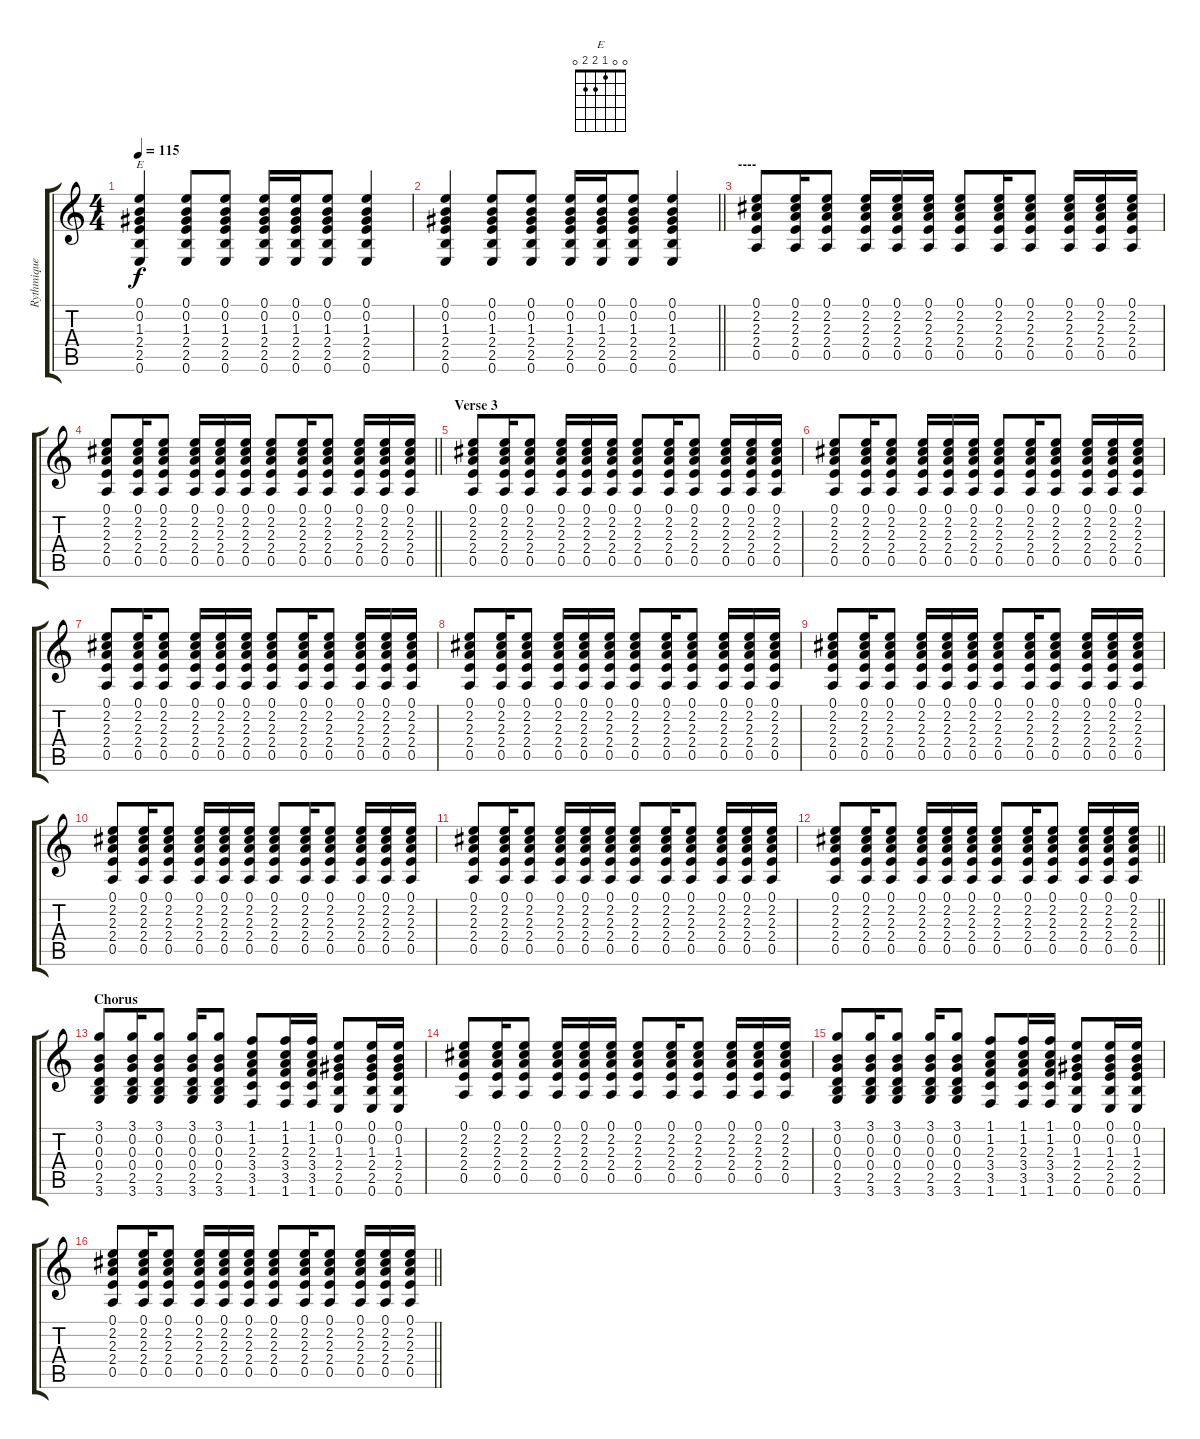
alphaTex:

\track ("Rythmique" "Rythmique") {instrument electricguitarclean}
\staff {score tabs}
\tuning (E4 B3 G3 D3 A2 E2) {hide}
\chord ("E" 0 0 1 2 2 0)
\ts (4 4)
\tempo 115
\clef g2
\ks c
(0.1 0.2 1.3 2.4 2.5 0.6).4{ch "E" dy f} (0.1 0.2 1.3 2.4 2.5 0.6).8 (0.1 0.2 1.3 2.4 2.5 0.6).8 (0.1 0.2 1.3 2.4 2.5 0.6).16 (0.1 0.2 1.3 2.4 2.5 0.6).16 (0.1 0.2 1.3 2.4 2.5 0.6).8 (0.1 0.2 1.3 2.4 2.5 0.6).4 |
\barLineRight lightlight
(0.1 0.2 1.3 2.4 2.5 0.6).4 (0.1 0.2 1.3 2.4 2.5 0.6).8 (0.1 0.2 1.3 2.4 2.5 0.6).8 (0.1 0.2 1.3 2.4 2.5 0.6).16 (0.1 0.2 1.3 2.4 2.5 0.6).16 (0.1 0.2 1.3 2.4 2.5 0.6).8 (0.1 0.2 1.3 2.4 2.5 0.6).4 |
\section ("" "----")
(0.1 2.2 2.3 2.4 0.5).8 (0.1 2.2 2.3 2.4 0.5).16 (0.1 2.2 2.3 2.4 0.5).8 (0.1 2.2 2.3 2.4 0.5).16 (0.1 2.2 2.3 2.4 0.5).16 (0.1 2.2 2.3 2.4 0.5).16 (0.1 2.2 2.3 2.4 0.5).8 (0.1 2.2 2.3 2.4 0.5).16 (0.1 2.2 2.3 2.4 0.5).8 (0.1 2.2 2.3 2.4 0.5).16 (0.1 2.2 2.3 2.4 0.5).16 (0.1 2.2 2.3 2.4 0.5).16 |
\barLineRight lightlight
(0.1 2.2 2.3 2.4 0.5).8 (0.1 2.2 2.3 2.4 0.5).16 (0.1 2.2 2.3 2.4 0.5).8 (0.1 2.2 2.3 2.4 0.5).16 (0.1 2.2 2.3 2.4 0.5).16 (0.1 2.2 2.3 2.4 0.5).16 (0.1 2.2 2.3 2.4 0.5).8 (0.1 2.2 2.3 2.4 0.5).16 (0.1 2.2 2.3 2.4 0.5).8 (0.1 2.2 2.3 2.4 0.5).16 (0.1 2.2 2.3 2.4 0.5).16 (0.1 2.2 2.3 2.4 0.5).16 |
\section ("" "Verse 3")
(0.1 2.2 2.3 2.4 0.5).8 (0.1 2.2 2.3 2.4 0.5).16 (0.1 2.2 2.3 2.4 0.5).8 (0.1 2.2 2.3 2.4 0.5).16 (0.1 2.2 2.3 2.4 0.5).16 (0.1 2.2 2.3 2.4 0.5).16 (0.1 2.2 2.3 2.4 0.5).8 (0.1 2.2 2.3 2.4 0.5).16 (0.1 2.2 2.3 2.4 0.5).8 (0.1 2.2 2.3 2.4 0.5).16 (0.1 2.2 2.3 2.4 0.5).16 (0.1 2.2 2.3 2.4 0.5).16 |
(0.1 2.2 2.3 2.4 0.5).8 (0.1 2.2 2.3 2.4 0.5).16 (0.1 2.2 2.3 2.4 0.5).8 (0.1 2.2 2.3 2.4 0.5).16 (0.1 2.2 2.3 2.4 0.5).16 (0.1 2.2 2.3 2.4 0.5).16 (0.1 2.2 2.3 2.4 0.5).8 (0.1 2.2 2.3 2.4 0.5).16 (0.1 2.2 2.3 2.4 0.5).8 (0.1 2.2 2.3 2.4 0.5).16 (0.1 2.2 2.3 2.4 0.5).16 (0.1 2.2 2.3 2.4 0.5).16 |
(0.1 2.2 2.3 2.4 0.5).8 (0.1 2.2 2.3 2.4 0.5).16 (0.1 2.2 2.3 2.4 0.5).8 (0.1 2.2 2.3 2.4 0.5).16 (0.1 2.2 2.3 2.4 0.5).16 (0.1 2.2 2.3 2.4 0.5).16 (0.1 2.2 2.3 2.4 0.5).8 (0.1 2.2 2.3 2.4 0.5).16 (0.1 2.2 2.3 2.4 0.5).8 (0.1 2.2 2.3 2.4 0.5).16 (0.1 2.2 2.3 2.4 0.5).16 (0.1 2.2 2.3 2.4 0.5).16 |
(0.1 2.2 2.3 2.4 0.5).8 (0.1 2.2 2.3 2.4 0.5).16 (0.1 2.2 2.3 2.4 0.5).8 (0.1 2.2 2.3 2.4 0.5).16 (0.1 2.2 2.3 2.4 0.5).16 (0.1 2.2 2.3 2.4 0.5).16 (0.1 2.2 2.3 2.4 0.5).8 (0.1 2.2 2.3 2.4 0.5).16 (0.1 2.2 2.3 2.4 0.5).8 (0.1 2.2 2.3 2.4 0.5).16 (0.1 2.2 2.3 2.4 0.5).16 (0.1 2.2 2.3 2.4 0.5).16 |
(0.1 2.2 2.3 2.4 0.5).8 (0.1 2.2 2.3 2.4 0.5).16 (0.1 2.2 2.3 2.4 0.5).8 (0.1 2.2 2.3 2.4 0.5).16 (0.1 2.2 2.3 2.4 0.5).16 (0.1 2.2 2.3 2.4 0.5).16 (0.1 2.2 2.3 2.4 0.5).8 (0.1 2.2 2.3 2.4 0.5).16 (0.1 2.2 2.3 2.4 0.5).8 (0.1 2.2 2.3 2.4 0.5).16 (0.1 2.2 2.3 2.4 0.5).16 (0.1 2.2 2.3 2.4 0.5).16 |
(0.1 2.2 2.3 2.4 0.5).8 (0.1 2.2 2.3 2.4 0.5).16 (0.1 2.2 2.3 2.4 0.5).8 (0.1 2.2 2.3 2.4 0.5).16 (0.1 2.2 2.3 2.4 0.5).16 (0.1 2.2 2.3 2.4 0.5).16 (0.1 2.2 2.3 2.4 0.5).8 (0.1 2.2 2.3 2.4 0.5).16 (0.1 2.2 2.3 2.4 0.5).8 (0.1 2.2 2.3 2.4 0.5).16 (0.1 2.2 2.3 2.4 0.5).16 (0.1 2.2 2.3 2.4 0.5).16 |
(0.1 2.2 2.3 2.4 0.5).8 (0.1 2.2 2.3 2.4 0.5).16 (0.1 2.2 2.3 2.4 0.5).8 (0.1 2.2 2.3 2.4 0.5).16 (0.1 2.2 2.3 2.4 0.5).16 (0.1 2.2 2.3 2.4 0.5).16 (0.1 2.2 2.3 2.4 0.5).8 (0.1 2.2 2.3 2.4 0.5).16 (0.1 2.2 2.3 2.4 0.5).8 (0.1 2.2 2.3 2.4 0.5).16 (0.1 2.2 2.3 2.4 0.5).16 (0.1 2.2 2.3 2.4 0.5).16 |
\barLineRight lightlight
(0.1 2.2 2.3 2.4 0.5).8 (0.1 2.2 2.3 2.4 0.5).16 (0.1 2.2 2.3 2.4 0.5).8 (0.1 2.2 2.3 2.4 0.5).16 (0.1 2.2 2.3 2.4 0.5).16 (0.1 2.2 2.3 2.4 0.5).16 (0.1 2.2 2.3 2.4 0.5).8 (0.1 2.2 2.3 2.4 0.5).16 (0.1 2.2 2.3 2.4 0.5).8 (0.1 2.2 2.3 2.4 0.5).16 (0.1 2.2 2.3 2.4 0.5).16 (0.1 2.2 2.3 2.4 0.5).16 |
\section ("" "Chorus")
(3.1 0.2 0.3 0.4 2.5 3.6).8 (3.1 0.2 0.3 0.4 2.5 3.6).16 (3.1 0.2 0.3 0.4 2.5 3.6).8 (3.1 0.2 0.3 0.4 2.5 3.6).16 (3.1 0.2 0.3 0.4 2.5 3.6).8 (1.1 1.2 2.3 3.4 3.5 1.6).8 (1.1 1.2 2.3 3.4 3.5 1.6).16 (1.1 1.2 2.3 3.4 3.5 1.6).16 (0.1 0.2 1.3 2.4 2.5 0.6).8 (0.1 0.2 1.3 2.4 2.5 0.6).16 (0.1 0.2 1.3 2.4 2.5 0.6).16 |
(0.1 2.2 2.3 2.4 0.5).8 (0.1 2.2 2.3 2.4 0.5).16 (0.1 2.2 2.3 2.4 0.5).8 (0.1 2.2 2.3 2.4 0.5).16 (0.1 2.2 2.3 2.4 0.5).16 (0.1 2.2 2.3 2.4 0.5).16 (0.1 2.2 2.3 2.4 0.5).8 (0.1 2.2 2.3 2.4 0.5).16 (0.1 2.2 2.3 2.4 0.5).8 (0.1 2.2 2.3 2.4 0.5).16 (0.1 2.2 2.3 2.4 0.5).16 (0.1 2.2 2.3 2.4 0.5).16 |
(3.1 0.2 0.3 0.4 2.5 3.6).8 (3.1 0.2 0.3 0.4 2.5 3.6).16 (3.1 0.2 0.3 0.4 2.5 3.6).8 (3.1 0.2 0.3 0.4 2.5 3.6).16 (3.1 0.2 0.3 0.4 2.5 3.6).8 (1.1 1.2 2.3 3.4 3.5 1.6).8 (1.1 1.2 2.3 3.4 3.5 1.6).16 (1.1 1.2 2.3 3.4 3.5 1.6).16 (0.1 0.2 1.3 2.4 2.5 0.6).8 (0.1 0.2 1.3 2.4 2.5 0.6).16 (0.1 0.2 1.3 2.4 2.5 0.6).16 |
\barLineRight lightlight
(0.1 2.2 2.3 2.4 0.5).8 (0.1 2.2 2.3 2.4 0.5).16 (0.1 2.2 2.3 2.4 0.5).8 (0.1 2.2 2.3 2.4 0.5).16 (0.1 2.2 2.3 2.4 0.5).16 (0.1 2.2 2.3 2.4 0.5).16 (0.1 2.2 2.3 2.4 0.5).8 (0.1 2.2 2.3 2.4 0.5).16 (0.1 2.2 2.3 2.4 0.5).8 (0.1 2.2 2.3 2.4 0.5).16 (0.1 2.2 2.3 2.4 0.5).16 (0.1 2.2 2.3 2.4 0.5).16
